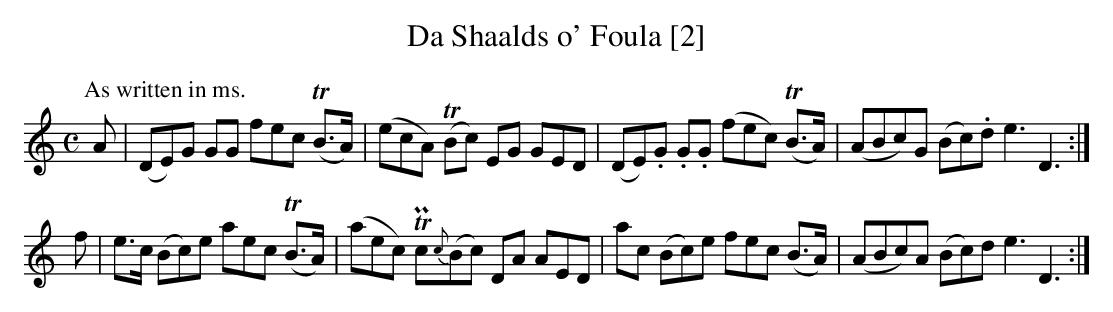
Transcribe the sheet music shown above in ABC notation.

X:1
T:Shaalds o' Foula [2], Da
M:C
L:1/8
K:C
P:As written in ms.
A|(DE)G GG fec T(B>A)|(ecA) T(Bc) EG GED|(DE).G .G.G (fec) T(B>A)|(ABc)G (Bc).d e3 D3:|
f|e>c (Bc)e aec T(B>A)|(aec) TPc{c}(Bc) DA AED|ac (Bc)e fec (B>A)|(ABc)A (Bc)d e3 D3:|]
